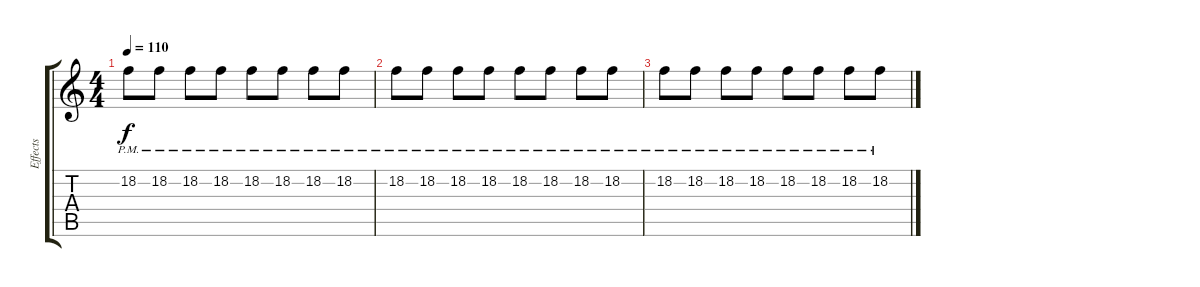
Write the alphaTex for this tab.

\track ("Effects" "Effects") {instrument lead1square}
\staff {score tabs}
\tuning (E4 B3 G3 D3 A2 E2) {hide}
\ts (4 4)
\tempo 110
\clef g2
\ks c
18.2{pm}.8{dy f} 18.2{pm}.8 18.2{pm}.8 18.2{pm}.8 18.2{pm}.8 18.2{pm}.8 18.2{pm}.8 18.2{pm}.8 |
18.2{pm}.8 18.2{pm}.8 18.2{pm}.8 18.2{pm}.8 18.2{pm}.8 18.2{pm}.8 18.2{pm}.8 18.2{pm}.8 |
18.2{pm}.8 18.2{pm}.8 18.2{pm}.8 18.2{pm}.8 18.2{pm}.8 18.2{pm}.8 18.2{pm}.8 18.2{pm}.8
